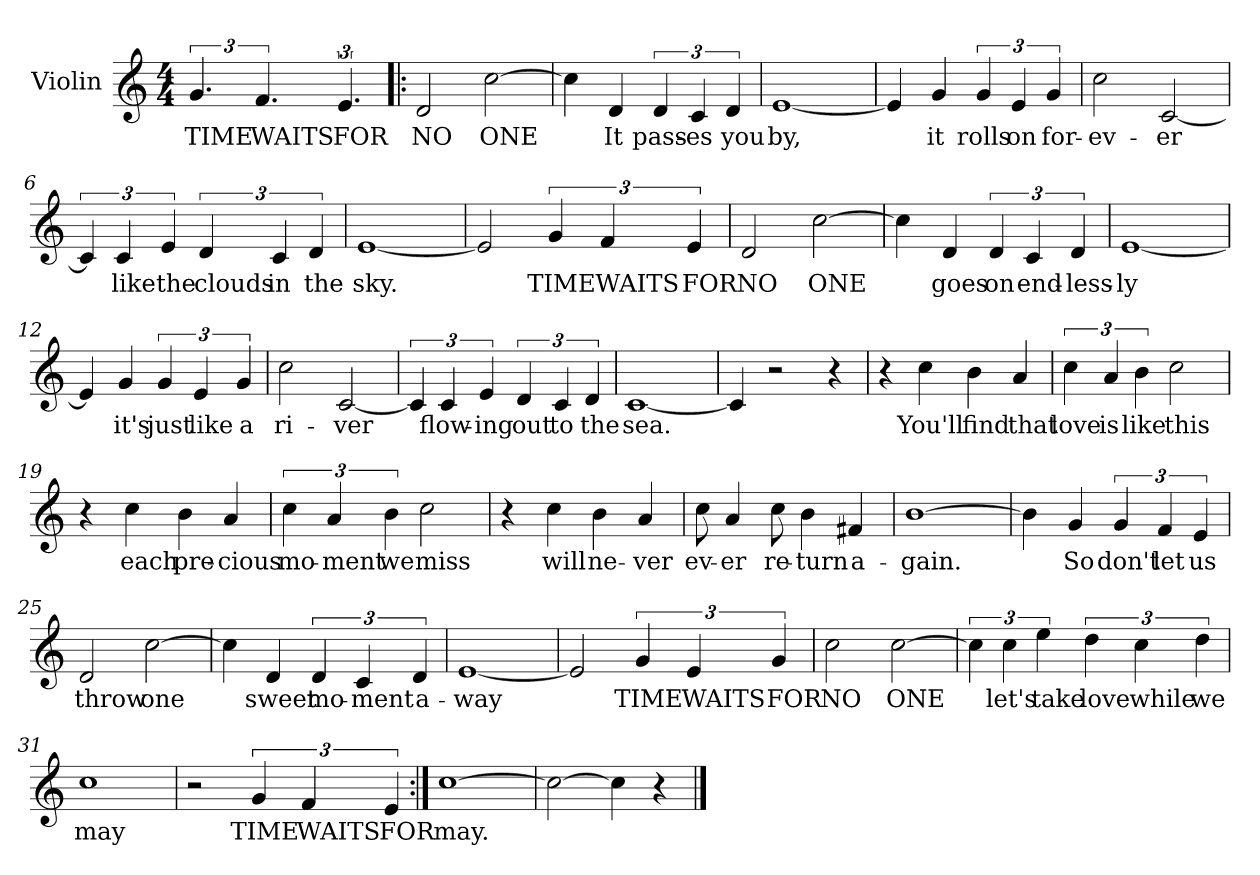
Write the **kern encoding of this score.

**kern	**text
*part1	*part1
*staff1	*staff1
*I"Violin	*
*I'Vln	*
*clefG2	*
*k[]	*
*C:	*
*M4/4	*
=	=
6.g/	TIME
6.f/	WAITS
6.e/	FOR
=1!|:	=1!|:
2d/	NO
[2cc\	ONE
=2	=2
4cc\]	.
4d/	It
6d/	pass-
6c/	-es
6d/	you
=3	=3
[1e	by,
!!LO:LB:g=z
=4	=4
4e/]	.
4g/	it
6g/	rolls
6e/	on
6g/	for-
=5	=5
2cc\	-ev-
[2c/	-er
=6	=6
6c/]	.
6c/	like
6e/	the
6d/	clouds
6c/	in
6d/	the
=7	=7
[1e	sky.
!!LO:LB:g=z
=8	=8
2e/]	.
6g/	TIME
6f/	WAITS
6e/	FOR
=9	=9
2d/	NO
[2cc\	ONE
=10	=10
4cc\]	.
4d/	goes
6d/	on
6c/	end-
6d/	-less-
=11	=11
[1e	-ly
!!LO:LB:g=z
=12	=12
4e/]	.
4g/	it's
6g/	just
6e/	like
6g/	a
=13	=13
2cc\	ri-
[2c/	-ver
=14	=14
6c/]	.
6c/	flow-
6e/	-ing
6d/	out
6c/	to
6d/	the
=15	=15
[1c	sea.
!!LO:LB:g=z
=16	=16
4c/]	.
2r	.
4r	.
=17	=17
4r	.
4cc\	You'll
4b\	find
4a/	that
=18	=18
6cc\	love
6a/	is
6b\	like
2cc\	this
=19	=19
4r	.
4cc\	each
4b\	pre-
4a/	-cious
!!LO:LB:g=z
=20	=20
6cc\	mo-
6a/	-ment
6b\	we
2cc\	miss
=21	=21
4r	.
4cc\	will
4b\	ne-
4a/	-ver
=22	=22
8cc\	ev-
4a/	-er
8cc\	re-
4b\	-turn
4f#X/	a-
=23	=23
[1b	-gain.
!!LO:LB:g=z
=24	=24
4b\]	.
4g/	So
6g/	don't
6f/	let
6e/	us
=25	=25
2d/	throw
[2cc\	one
=26	=26
4cc\]	.
4d/	sweet
6d/	mo-
6c/	-ment
6d/	a-
=27	=27
[1e	-way
!!LO:LB:g=z
=28	=28
2e/]	.
6g/	TIME
6e/	WAITS
6g/	FOR
=29	=29
2cc\	NO
[2cc\	ONE
=30	=30
6cc\]	.
6cc\	let's
6ee\	take
6dd\	love
6cc\	while
6dd\	we
=31	=31
1cc	may
!!LO:LB:g=z
=32	=32
2r	.
6g/	TIME
6f/	WAITS
6e/	FOR
=33:|!	=33:|!
[1cc	may.
=34	=34
2cc\_	.
4cc\]	.
4r	.
==	==
*-	*-
